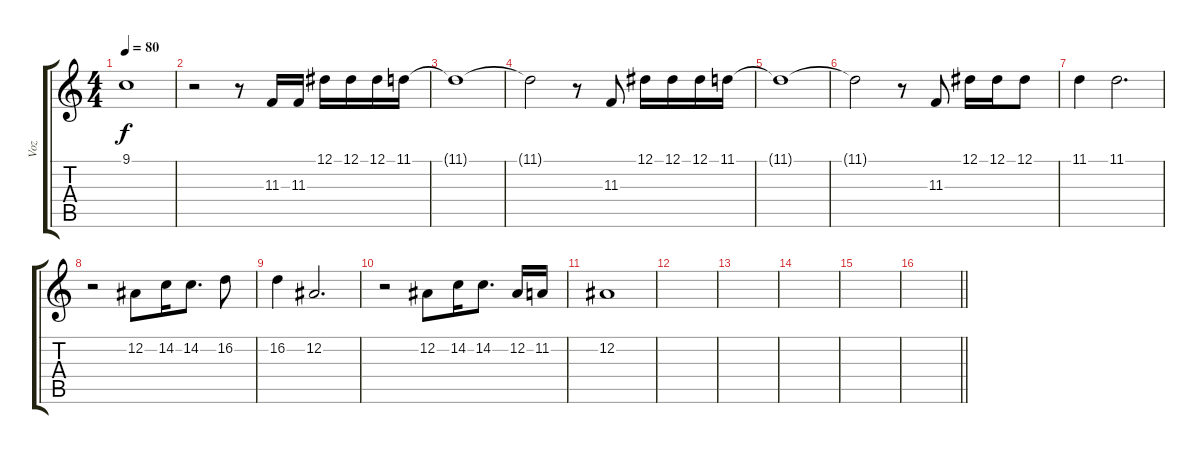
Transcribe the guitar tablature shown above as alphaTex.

\track ("Voz" "Voz") {instrument trumpet}
\staff {score tabs}
\tuning (Eb4 Bb3 Gb3 Db3 Ab2 Eb2) {hide}
\ts (4 4)
\tempo 80
\clef g2
\ks c
9.1{t}.1{dy f} |
r.2 r.8 11.3.16 11.3.16 12.1.16 12.1.16 12.1.16 11.1.16 |
11.1{t}.1 |
11.1{t}.2 r.8 11.3.8 12.1.16 12.1.16 12.1.16 11.1.16 |
11.1{t}.1 |
11.1{t}.2 r.8 11.3.8 12.1.16 12.1.16 12.1.8 |
11.1.4 11.1.2{d} |
r.2 12.2.8 14.2.16 14.2.8{d} 16.2.8 |
16.2.4 12.2.2{d} |
r.2 12.2.8 14.2.16 14.2.8{d} 12.2.16 11.2.16 |
12.2.1 |
|
|
|
|
\barLineRight lightlight
